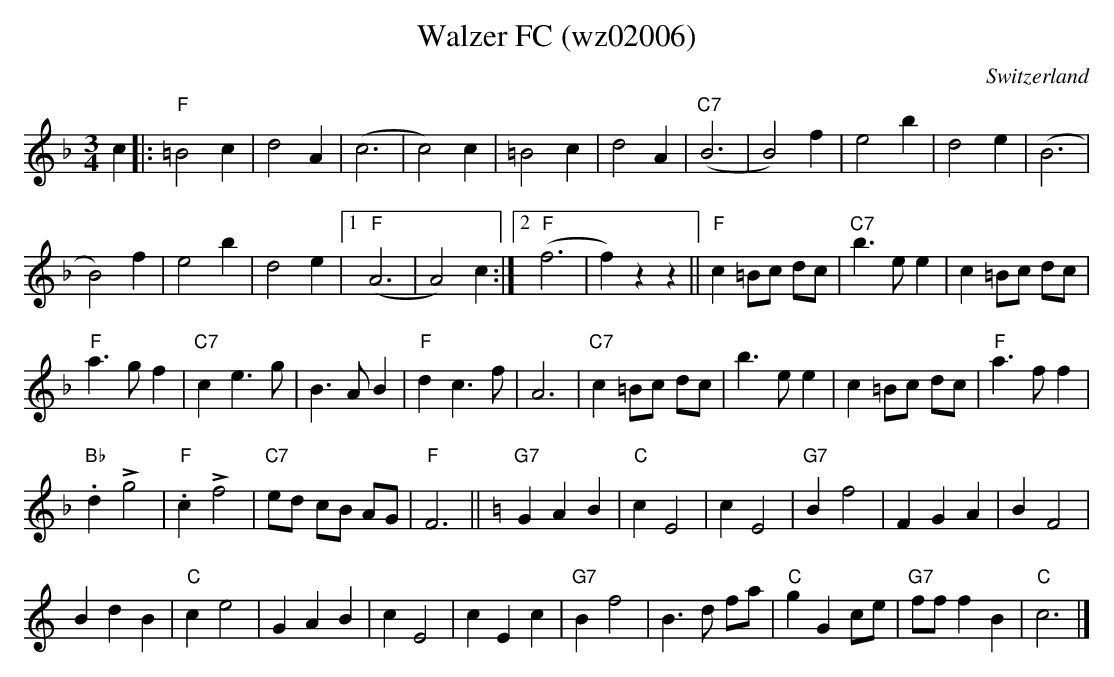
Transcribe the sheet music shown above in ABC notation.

X:1
T:Walzer FC (wz02006)
O:Switzerland
M:3/4
L:1/4
K:F major
c |: "F"=B2c | d2A | (c3 | c2)c | =B2c | d2A | ("C7"B3 |  B2)f | e2b | d2e | (B3 |
B2)f | e2b | d2e |1 ("F"A3 | A2)c :|2 ("F"f3 | f)zz || "F"c =B/c/ d/c/ | "C7"b>ee | c =B/c/ d/c/ |
"F"a>gf | "C7"ce>g | B>AB | "F"dc>f | A3 | "C7"c=B/c/ d/c/ | b>ee | c =B/c/ d/c/ | "F"a>ff |
"Bb".d!>!g2 | "F".c!>!f2 | "C7"e/d/ c/B/ A/G/ | "F"F3 || [K:C] "G7"GAB | "C"cE2 | cE2 | "G7"Bf2 | FGA | BF2 |
BdB | "C"ce2 | GAB | cE2 |  cEc |  "G7"Bf2 | B>d f/a/ | "C"gG c/e/ |  "G7"f/f/ fB | "C"c3 |]
